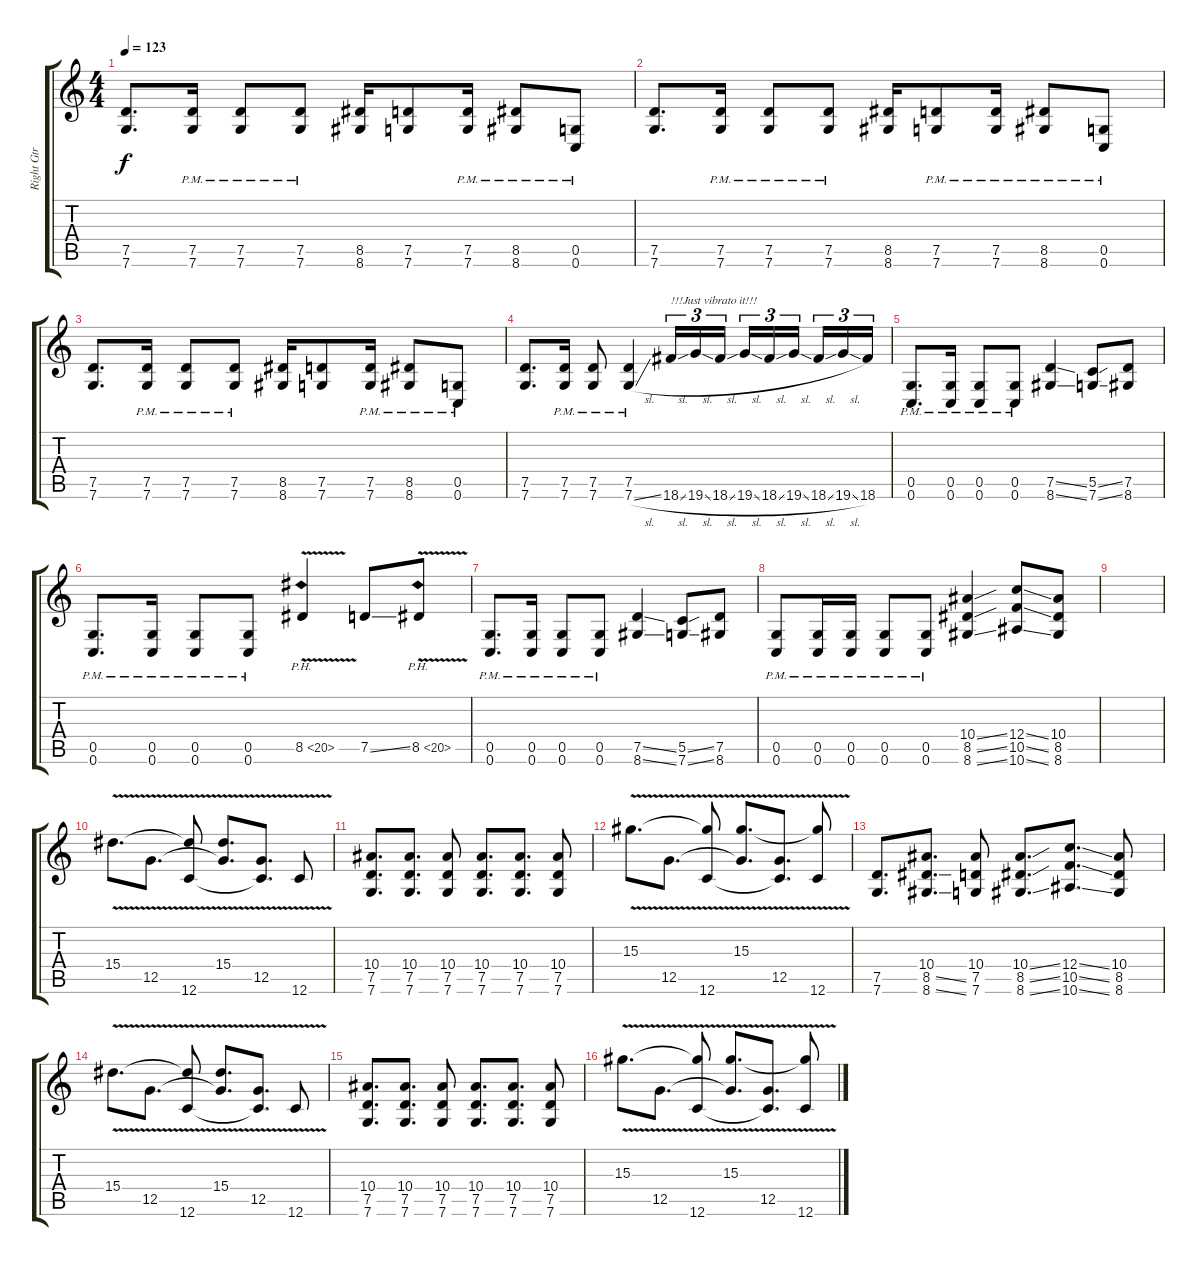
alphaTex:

\track ("Right Gtr" "Right Gtr") {instrument overdrivenguitar}
\staff {score tabs}
\tuning (D4 A3 F3 C3 G2 C2) {hide}
\ts (4 4)
\tempo 123
\clef g2
\ks c
(7.5 7.6).8{d dy f} (7.5{pm} 7.6{pm}).16 (7.5{pm} 7.6{pm}).8 (7.5{pm} 7.6{pm}).8 (8.5 8.6).16 (7.5 7.6).8 (7.5{pm} 7.6{pm}).16 (8.5{pm} 8.6{pm}).8 (0.5{pm} 0.6{pm}).8 |
(7.5 7.6).8{d} (7.5{pm} 7.6{pm}).16 (7.5{pm} 7.6{pm}).8 (7.5{pm} 7.6{pm}).8 (8.5 8.6).16 (7.5{pm} 7.6{pm}).8 (7.5{pm} 7.6{pm}).16 (8.5{pm} 8.6{pm}).8 (0.5{pm} 0.6{pm}).8 |
(7.5 7.6).8{d} (7.5{pm} 7.6{pm}).16 (7.5{pm} 7.6{pm}).8 (7.5{pm} 7.6{pm}).8 (8.5 8.6).16 (7.5 7.6).8 (7.5{pm} 7.6{pm}).16 (8.5{pm} 8.6{pm}).8 (0.5{pm} 0.6{pm}).8 |
(7.5 7.6).8{d} (7.5{pm} 7.6{pm}).16 (7.5{pm} 7.6{pm}).8 (7.5{pm} 7.6{sl pm}).4 18.6{sl}.16{tu (3 2) txt "!!!Just vibrato it!!!"} 19.6{sl}.16{tu (3 2)} 18.6{sl}.16{tu (3 2)} 19.6{sl}.16{tu (3 2)} 18.6{sl}.16{tu (3 2)} 19.6{sl}.16{tu (3 2) beam splitsecondary} 18.6{sl}.16{tu (3 2)} 19.6{sl}.16{tu (3 2)} 18.6.16{tu (3 2)} |
(0.5{pm} 0.6{pm}).8{d} (0.5{pm} 0.6{pm}).16 (0.5{pm} 0.6{pm}).8 (0.5{pm} 0.6{pm}).8 (7.5{ss} 8.6{ss}).4 (5.5{ss} 7.6{ss}).8 (7.5 8.6).8 |
(0.5{pm} 0.6{pm}).8{d} (0.5{pm} 0.6{pm}).16 (0.5{pm} 0.6{pm}).8 (0.5{pm} 0.6{pm}).8 8.5{ph 12 v}.4 7.5{ss}.8 8.5{ph 12 v}.8 |
(0.5{pm} 0.6{pm}).8{d} (0.5{pm} 0.6{pm}).16 (0.5{pm} 0.6{pm}).8 (0.5{pm} 0.6{pm}).8 (7.5{ss} 8.6{ss}).4 (5.5{ss} 7.6{ss}).8 (7.5 8.6).8 |
(0.5{pm} 0.6{pm}).8 (0.5{pm} 0.6{pm}).16 (0.5{pm} 0.6{pm}).16 (0.5{pm} 0.6{pm}).8 (0.5{pm} 0.6{pm}).8 (10.4{ss} 8.5{ss} 8.6{ss}).4 (12.4{ss} 10.5{ss} 10.6{ss}).8 (10.4 8.5 8.6).8 |
|
15.4{v}.8{d} 12.5{v}.8{d} (15.4{t} 12.6{v}).8 (15.4{v} 12.5{t}).8{d} (12.5{v} 12.6{t}).8{d} 12.6{v}.8 |
(10.4 7.5 7.6).8{d} (10.4 7.5 7.6).8{d} (10.4 7.5 7.6).8 (10.4 7.5 7.6).8{d} (10.4 7.5 7.6).8{d} (10.4 7.5 7.6).8 |
15.3{v}.8{d} 12.5{v}.8{d} (15.3{t} 12.6{v}).8 (15.3{v} 12.5{t}).8{d} (12.5{v} 12.6{t}).8{d} (15.3{t} 12.6{v}).8 |
(7.5 7.6).8{d} (10.4 8.5{ss} 8.6{ss}).8{d} (10.4 7.5 7.6).8 (10.4{ss} 8.5{ss} 8.6{ss}).8{d} (12.4{ss} 10.5{ss} 10.6{ss}).8{d} (10.4 8.5 8.6).8 |
15.4{v}.8{d} 12.5{v}.8{d} (15.4{t} 12.6{v}).8 (15.4{v} 12.5{t}).8{d} (12.5{v} 12.6{t}).8{d} 12.6{v}.8 |
(10.4 7.5 7.6).8{d} (10.4 7.5 7.6).8{d} (10.4 7.5 7.6).8 (10.4 7.5 7.6).8{d} (10.4 7.5 7.6).8{d} (10.4 7.5 7.6).8 |
15.3{v}.8{d} 12.5{v}.8{d} (15.3{t} 12.6{v}).8 (15.3{v} 12.5{t}).8{d} (12.5{v} 12.6{t}).8{d} (15.3{t} 12.6{v}).8
